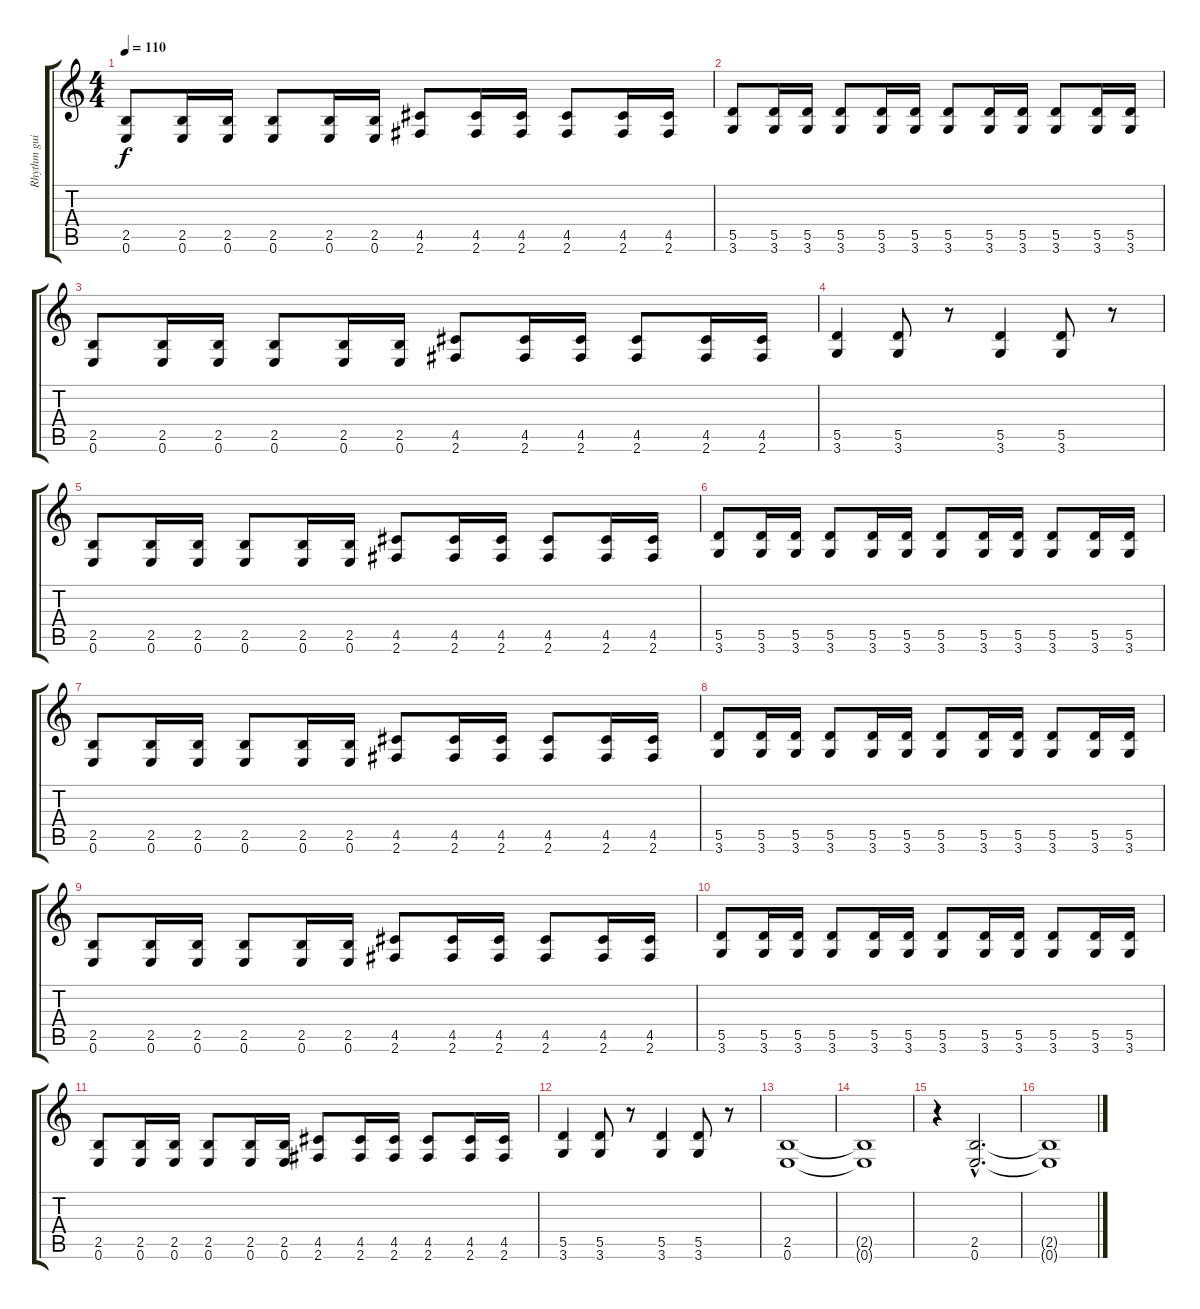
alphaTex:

\track ("Rhythm guitar" "Rhythm gui") {instrument distortionguitar}
\staff {score tabs}
\tuning (E4 B3 G3 D3 A2 E2) {hide}
\ts (4 4)
\tempo 110
\clef g2
\ks c
(2.5 0.6).8{dy f} (2.5 0.6).16 (2.5 0.6).16 (2.5 0.6).8 (2.5 0.6).16 (2.5 0.6).16 (4.5 2.6).8 (4.5 2.6).16 (4.5 2.6).16 (4.5 2.6).8 (4.5 2.6).16 (4.5 2.6).16 |
(5.5 3.6).8 (5.5 3.6).16 (5.5 3.6).16 (5.5 3.6).8 (5.5 3.6).16 (5.5 3.6).16 (5.5 3.6).8 (5.5 3.6).16 (5.5 3.6).16 (5.5 3.6).8 (5.5 3.6).16 (5.5 3.6).16 |
(2.5 0.6).8 (2.5 0.6).16 (2.5 0.6).16 (2.5 0.6).8 (2.5 0.6).16 (2.5 0.6).16 (4.5 2.6).8 (4.5 2.6).16 (4.5 2.6).16 (4.5 2.6).8 (4.5 2.6).16 (4.5 2.6).16 |
(5.5 3.6).4 (5.5 3.6).8 r.8 (5.5 3.6).4 (5.5 3.6).8 r.8 |
(2.5 0.6).8 (2.5 0.6).16 (2.5 0.6).16 (2.5 0.6).8 (2.5 0.6).16 (2.5 0.6).16 (4.5 2.6).8 (4.5 2.6).16 (4.5 2.6).16 (4.5 2.6).8 (4.5 2.6).16 (4.5 2.6).16 |
(5.5 3.6).8 (5.5 3.6).16 (5.5 3.6).16 (5.5 3.6).8 (5.5 3.6).16 (5.5 3.6).16 (5.5 3.6).8 (5.5 3.6).16 (5.5 3.6).16 (5.5 3.6).8 (5.5 3.6).16 (5.5 3.6).16 |
(2.5 0.6).8 (2.5 0.6).16 (2.5 0.6).16 (2.5 0.6).8 (2.5 0.6).16 (2.5 0.6).16 (4.5 2.6).8 (4.5 2.6).16 (4.5 2.6).16 (4.5 2.6).8 (4.5 2.6).16 (4.5 2.6).16 |
(5.5 3.6).8 (5.5 3.6).16 (5.5 3.6).16 (5.5 3.6).8 (5.5 3.6).16 (5.5 3.6).16 (5.5 3.6).8 (5.5 3.6).16 (5.5 3.6).16 (5.5 3.6).8 (5.5 3.6).16 (5.5 3.6).16 |
(2.5 0.6).8 (2.5 0.6).16 (2.5 0.6).16 (2.5 0.6).8 (2.5 0.6).16 (2.5 0.6).16 (4.5 2.6).8 (4.5 2.6).16 (4.5 2.6).16 (4.5 2.6).8 (4.5 2.6).16 (4.5 2.6).16 |
(5.5 3.6).8 (5.5 3.6).16 (5.5 3.6).16 (5.5 3.6).8 (5.5 3.6).16 (5.5 3.6).16 (5.5 3.6).8 (5.5 3.6).16 (5.5 3.6).16 (5.5 3.6).8 (5.5 3.6).16 (5.5 3.6).16 |
(2.5 0.6).8 (2.5 0.6).16 (2.5 0.6).16 (2.5 0.6).8 (2.5 0.6).16 (2.5 0.6).16 (4.5 2.6).8 (4.5 2.6).16 (4.5 2.6).16 (4.5 2.6).8 (4.5 2.6).16 (4.5 2.6).16 |
(5.5 3.6).4 (5.5 3.6).8 r.8 (5.5 3.6).4 (5.5 3.6).8 r.8 |
(2.5 0.6).1 |
(2.5{t} 0.6{t}).1 |
r.4 (2.5{hac} 0.6{hac}).2{d} |
(2.5{t} 0.6{t}).1
